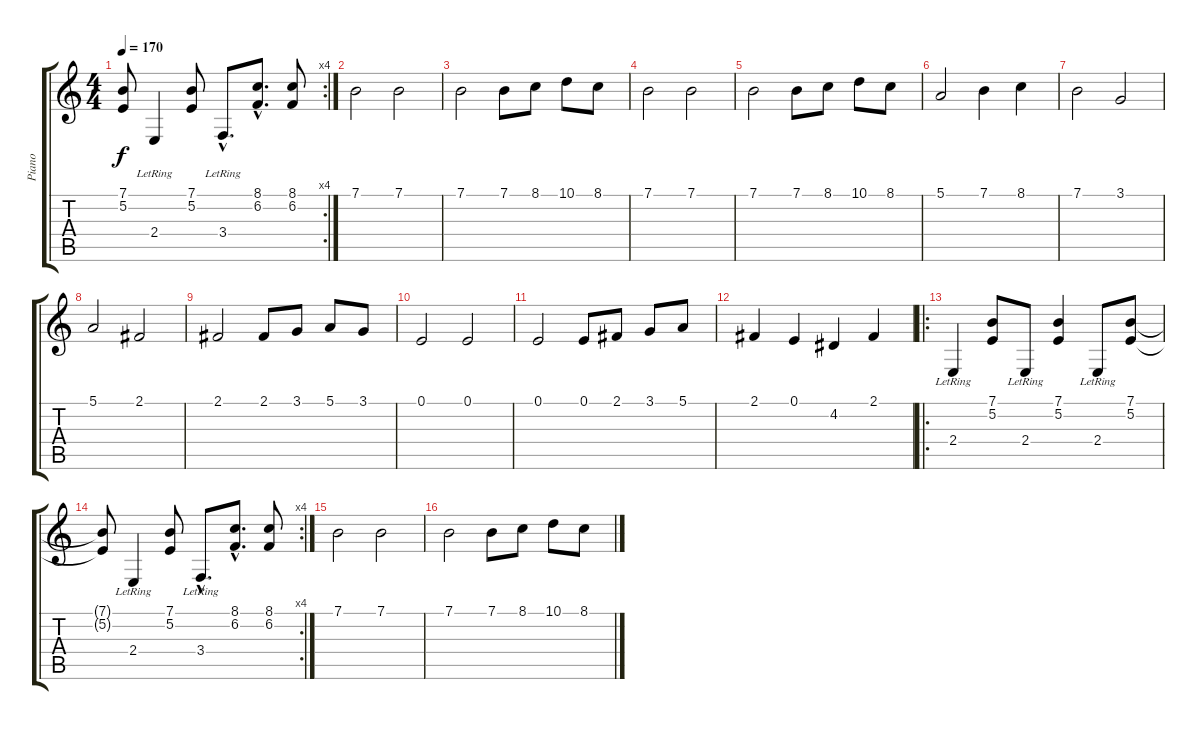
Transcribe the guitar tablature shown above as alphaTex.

\track ("Piano" "Piano") {instrument acousticgrandpiano}
\staff {score tabs}
\tuning (E4 B3 G3 D3 A2 E2) {hide}
\rc 4
\ts (4 4)
\tempo 170
\clef g2
\ks c
(7.1{t} 5.2{t}).8{dy f} 2.4{lr}.4 (7.1 5.2).8 3.4{hac lr}.8{d} (8.1{hac} 6.2{hac}).8{d} (8.1 6.2).8 |
7.1.2 7.1.2 |
7.1.2 7.1.8 8.1.8 10.1.8 8.1.8 |
7.1.2 7.1.2 |
7.1.2 7.1.8 8.1.8 10.1.8 8.1.8 |
5.1.2 7.1.4 8.1.4 |
7.1.2 3.1.2 |
5.1.2 2.1.2 |
2.1.2 2.1.8 3.1.8 5.1.8 3.1.8 |
0.1.2 0.1.2 |
0.1.2 0.1.8 2.1.8 3.1.8 5.1.8 |
2.1.4 0.1.4 4.2.4 2.1.4 |
\ro
2.4{lr}.4 (7.1 5.2).8 2.4{lr}.8 (7.1 5.2).4 2.4{lr}.8 (7.1 5.2).8 |
\rc 4
(7.1{t} 5.2{t}).8 2.4{lr}.4 (7.1 5.2).8 3.4{hac lr}.8{d} (8.1{hac} 6.2{hac}).8{d} (8.1 6.2).8 |
7.1.2 7.1.2 |
7.1.2 7.1.8 8.1.8 10.1.8 8.1.8
